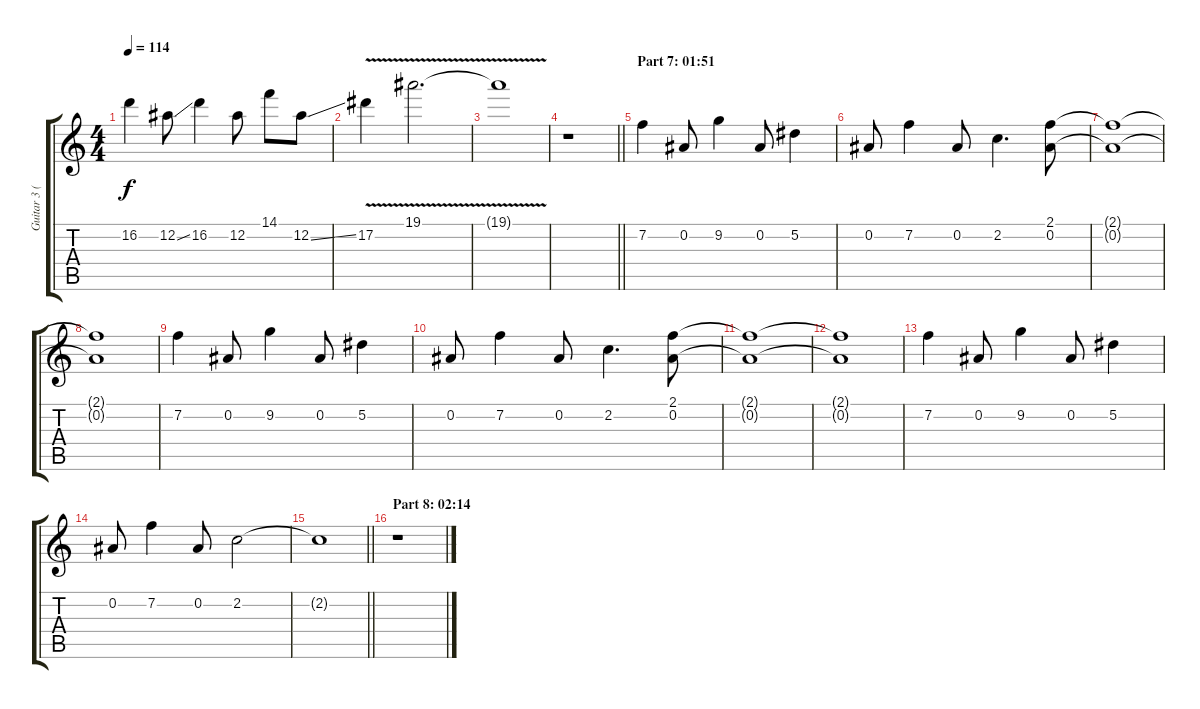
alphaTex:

\track ("Guitar 3 (Distortion w/ Octaver)" "Guitar 3 (") {instrument distortionguitar}
\staff {score tabs}
\tuning (Eb4 Bb3 G3 Db3 Ab2 Eb2) {hide}
\ts (4 4)
\tempo 114
\clef g2
\ks c
16.2{t}.4{dy f} 12.2{ss}.8 16.2.4 12.2.8 14.1.8 12.2{ss}.8 |
17.2{v}.4 19.1{v}.2{d volume 0} |
19.1{t}.1 |
\barLineRight lightlight
r.1{volume 9} |
\section ("" "Part 7: 01:51")
7.2.4 0.2.8 9.2.4 0.2.8 5.2.4 |
0.2.8 7.2.4 0.2.8 2.2.4{d} (2.1 0.2).8 |
(2.1{t} 0.2{t}).1{volume 5} |
(2.1{t} 0.2{t}).1 |
7.2.4{volume 9} 0.2.8 9.2.4 0.2.8 5.2.4 |
0.2.8 7.2.4 0.2.8 2.2.4{d} (2.1 0.2).8 |
(2.1{t} 0.2{t}).1{volume 5} |
(2.1{t} 0.2{t}).1 |
7.2.4{volume 9} 0.2.8 9.2.4 0.2.8 5.2.4 |
0.2.8 7.2.4 0.2.8 2.2.2 |
\barLineRight lightlight
2.2{t}.1{volume 0} |
\section ("" "Part 8: 02:14")
r.1{volume 9}
